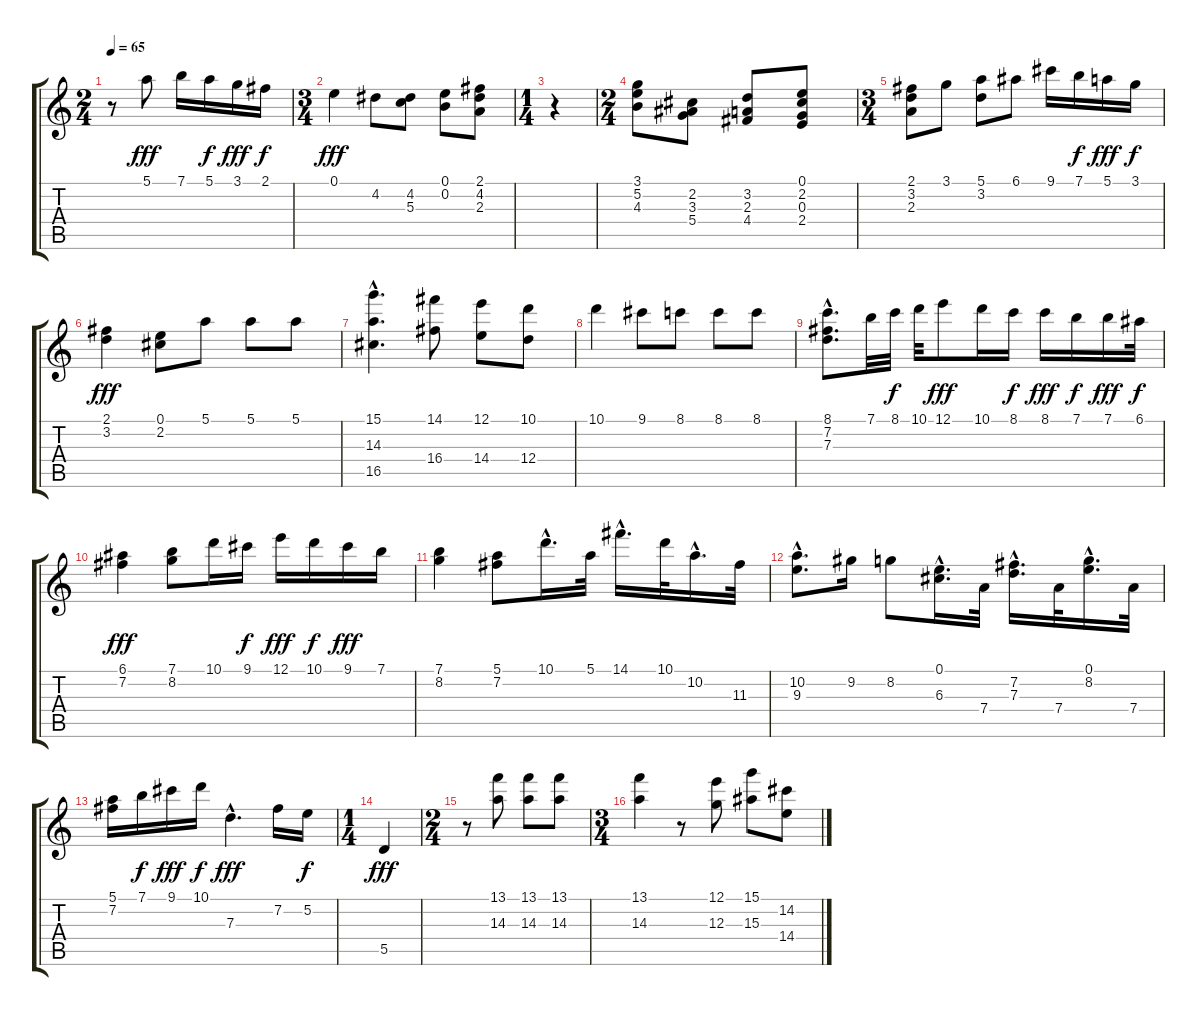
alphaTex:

\track "" {instrument acousticguitarnylon}
\staff {score tabs}
\tuning (E4 B3 G3 D3 A2 E2) {hide}
\ts (2 4)
\tempo 65
\clef g2
\ks c
r.8{dy fff} 5.1.8 7.1.16 5.1.16{dy f} 3.1.16{dy fff} 2.1.16{dy f} |
\ts (3 4)
0.1.4{dy fff} 4.2.8 (4.2 5.3).8 (0.1 0.2).8 (2.1 4.2 2.3).8 |
\ts (1 4)
r.4 |
\ts (2 4)
(3.1 5.2 4.3).8 (2.2 3.3 5.4).8 (3.2 2.3 4.4).8 (0.1 2.2 0.3 2.4).8 |
\ts (3 4)
(2.1 3.2 2.3).8 3.1.8 (5.1 3.2).8 6.1.8 9.1.16 7.1.16{dy f} 5.1.16{dy fff} 3.1.16{dy f} |
(2.1 3.2).4{dy fff} (0.1 2.2).8 5.1.8 5.1.8 5.1.8 |
(15.1{hac} 14.3{hac} 16.5{hac}).4{d} (14.1 16.4).8 (12.1 14.4).8 (10.1 12.4).8 |
10.1.4 9.1.8 8.1.8 8.1.8 8.1.8 |
(8.1{hac} 7.2{hac} 7.3{hac}).8{d} 7.1.32 8.1.32{dy f} 10.1.32 12.1.8{dy fff} 10.1.16 8.1.16{dy f} 8.1.16{dy fff} 7.1.16{dy f} 7.1.16{dy fff} 6.1.32{dy f} |
(6.1 7.2).4{dy fff} (7.1 8.2).8 10.1.16 9.1.16{dy f} 12.1.16{dy fff} 10.1.16{dy f} 9.1.16{dy fff} 7.1.16 |
(7.1 8.2).4 (5.1 7.2).8 10.1{hac}.16{d} 5.1.32 14.1{hac}.16{d} 10.1.32 10.2{hac}.16{d} 11.3.32 |
(10.2{hac} 9.3{hac}).8{d} 9.2.16 8.2.8 (0.1{hac} 6.3{hac}).16{d} 7.4.32 (7.2{hac} 7.3{hac}).16{d} 7.4.32 (0.1{hac} 8.2{hac}).16{d} 7.4.32 |
(5.1 7.2).16 7.1.16{dy f} 9.1.16{dy fff} 10.1.16{dy f} 7.3{hac}.4{d dy fff} 7.2.16 5.2.16{dy f} |
\ts (1 4)
5.5.4{dy fff} |
\ts (2 4)
r.8 (13.1 14.3).8 (13.1 14.3).8 (13.1 14.3).8 |
\ts (3 4)
(13.1 14.3).4 r.8 (12.1 12.3).8 (15.1 15.3).8 (14.2 14.4).8
